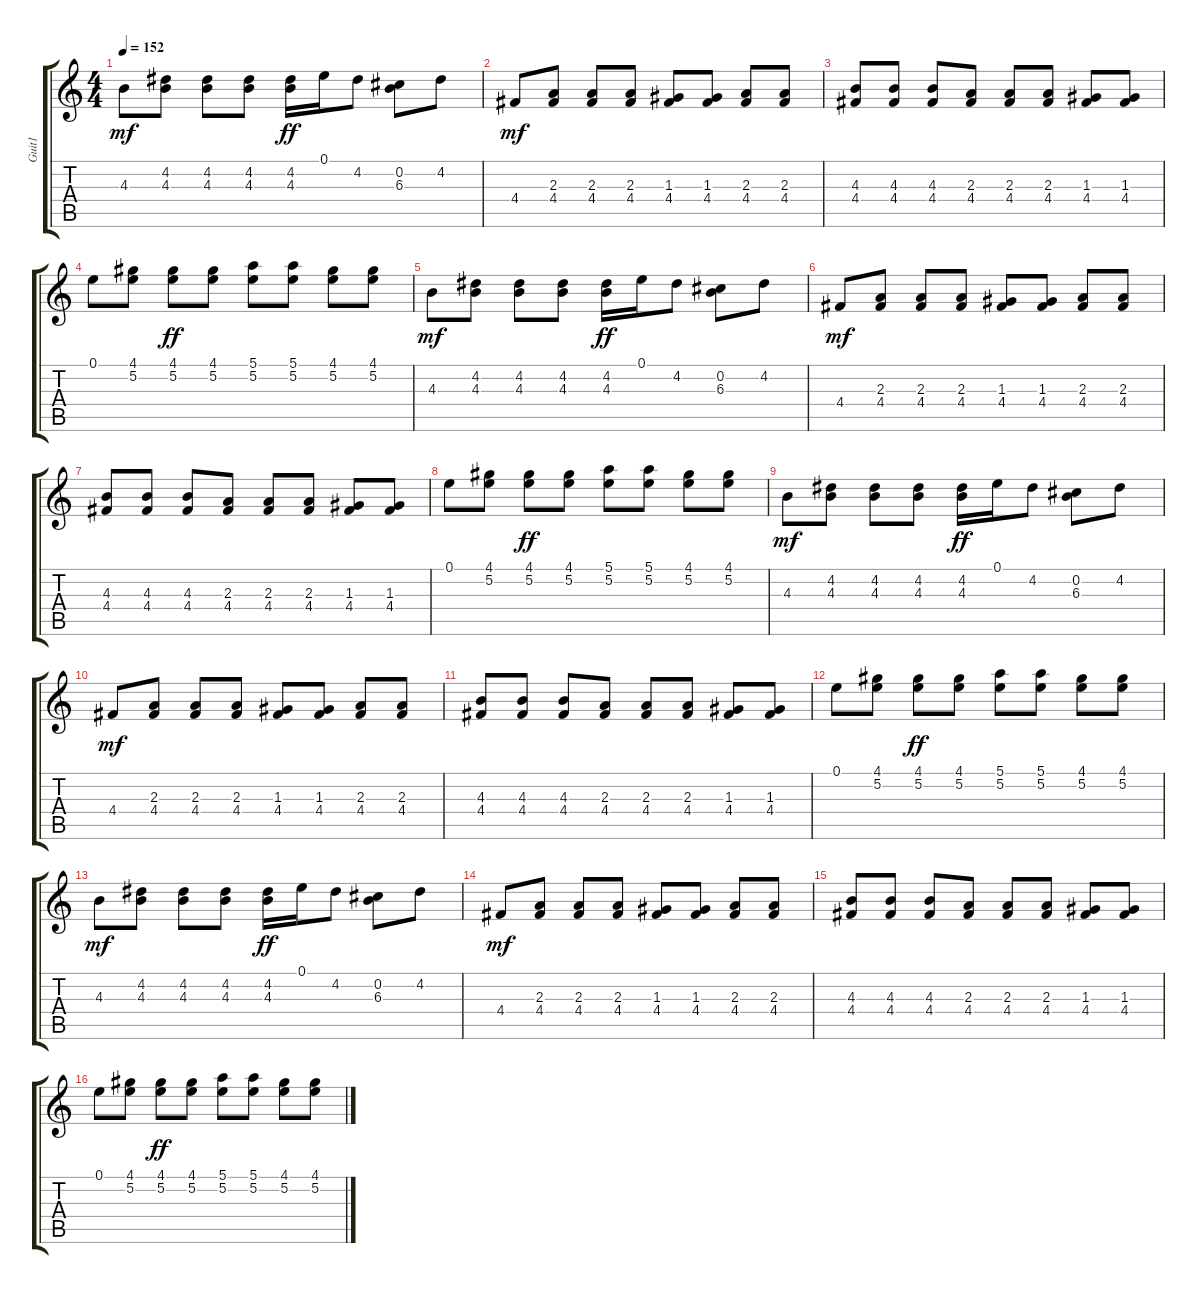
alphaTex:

\track ("Guit1" "Guit1") {instrument distortionguitar}
\staff {score tabs}
\tuning (E4 B3 G3 D3 A2 E2) {hide}
\ts (4 4)
\tempo 152
\clef g2
\ks c
4.3.8{dy mf} (4.2 4.3).8 (4.2 4.3).8 (4.2 4.3).8 (4.2 4.3).16{dy ff} 0.1.16 4.2.8 (0.2 6.3).8 4.2.8 |
4.4.8{dy mf} (2.3 4.4).8 (2.3 4.4).8 (2.3 4.4).8 (1.3 4.4).8 (1.3 4.4).8 (2.3 4.4).8 (2.3 4.4).8 |
(4.3 4.4).8 (4.3 4.4).8 (4.3 4.4).8 (2.3 4.4).8 (2.3 4.4).8 (2.3 4.4).8 (1.3 4.4).8 (1.3 4.4).8 |
0.1.8 (4.1 5.2).8 (4.1 5.2).8{dy ff} (4.1 5.2).8 (5.1 5.2).8 (5.1 5.2).8 (4.1 5.2).8 (4.1 5.2).8 |
4.3.8{dy mf} (4.2 4.3).8 (4.2 4.3).8 (4.2 4.3).8 (4.2 4.3).16{dy ff} 0.1.16 4.2.8 (0.2 6.3).8 4.2.8 |
4.4.8{dy mf} (2.3 4.4).8 (2.3 4.4).8 (2.3 4.4).8 (1.3 4.4).8 (1.3 4.4).8 (2.3 4.4).8 (2.3 4.4).8 |
(4.3 4.4).8 (4.3 4.4).8 (4.3 4.4).8 (2.3 4.4).8 (2.3 4.4).8 (2.3 4.4).8 (1.3 4.4).8 (1.3 4.4).8 |
0.1.8 (4.1 5.2).8 (4.1 5.2).8{dy ff} (4.1 5.2).8 (5.1 5.2).8 (5.1 5.2).8 (4.1 5.2).8 (4.1 5.2).8 |
4.3.8{dy mf} (4.2 4.3).8 (4.2 4.3).8 (4.2 4.3).8 (4.2 4.3).16{dy ff} 0.1.16 4.2.8 (0.2 6.3).8 4.2.8 |
4.4.8{dy mf} (2.3 4.4).8 (2.3 4.4).8 (2.3 4.4).8 (1.3 4.4).8 (1.3 4.4).8 (2.3 4.4).8 (2.3 4.4).8 |
(4.3 4.4).8 (4.3 4.4).8 (4.3 4.4).8 (2.3 4.4).8 (2.3 4.4).8 (2.3 4.4).8 (1.3 4.4).8 (1.3 4.4).8 |
0.1.8 (4.1 5.2).8 (4.1 5.2).8{dy ff} (4.1 5.2).8 (5.1 5.2).8 (5.1 5.2).8 (4.1 5.2).8 (4.1 5.2).8 |
4.3.8{dy mf} (4.2 4.3).8 (4.2 4.3).8 (4.2 4.3).8 (4.2 4.3).16{dy ff} 0.1.16 4.2.8 (0.2 6.3).8 4.2.8 |
4.4.8{dy mf} (2.3 4.4).8 (2.3 4.4).8 (2.3 4.4).8 (1.3 4.4).8 (1.3 4.4).8 (2.3 4.4).8 (2.3 4.4).8 |
(4.3 4.4).8 (4.3 4.4).8 (4.3 4.4).8 (2.3 4.4).8 (2.3 4.4).8 (2.3 4.4).8 (1.3 4.4).8 (1.3 4.4).8 |
0.1.8 (4.1 5.2).8 (4.1 5.2).8{dy ff} (4.1 5.2).8 (5.1 5.2).8 (5.1 5.2).8 (4.1 5.2).8 (4.1 5.2).8
